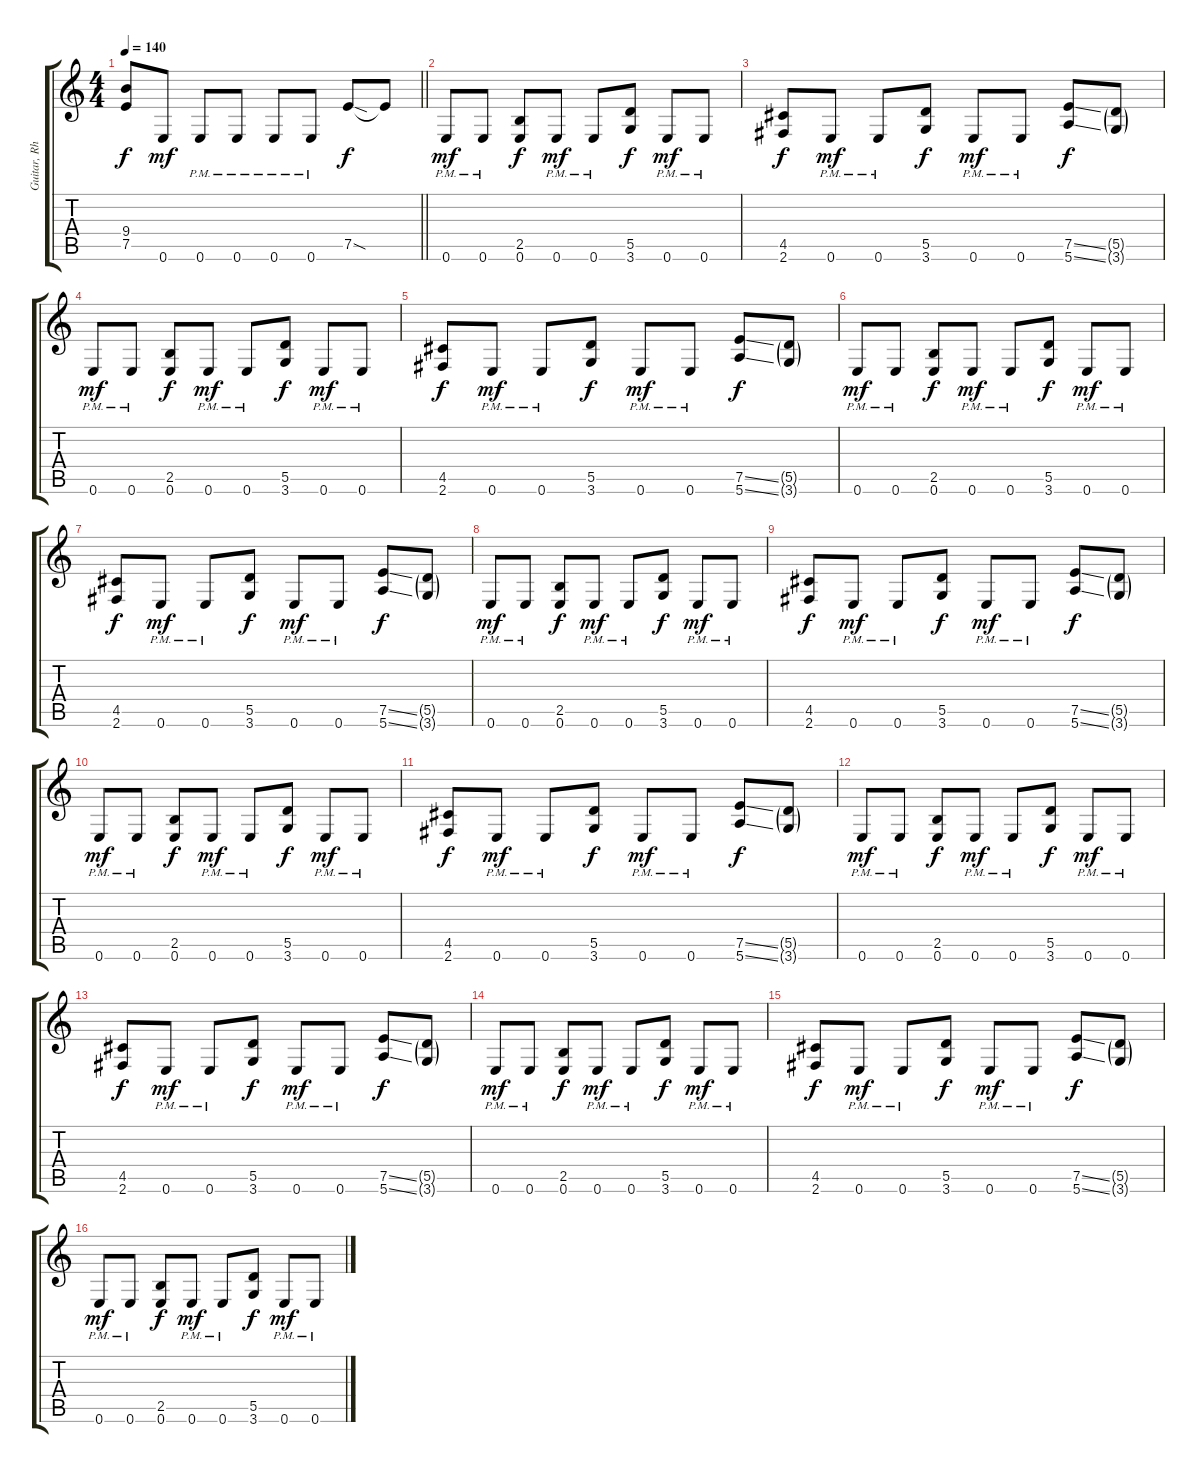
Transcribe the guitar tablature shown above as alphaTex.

\track ("Guitar, Rhythm" "Guitar, Rh") {instrument overdrivenguitar}
\staff {score tabs}
\tuning (E4 B3 G3 D3 A2 E2) {hide}
\ts (4 4)
\tempo 140
\clef g2
\barLineRight lightlight
\ks c
(9.4 7.5).8{dy f} 0.6.8{dy mf} 0.6{pm}.8 0.6{pm}.8 0.6{pm}.8 0.6{pm}.8 7.5{sod}.8{dy f} 7.5{t}.8 |
0.6{pm}.8{dy mf} 0.6{pm}.8 (2.5 0.6).8{dy f} 0.6{pm}.8{dy mf} 0.6{pm}.8 (5.5 3.6).8{dy f} 0.6{pm}.8{dy mf} 0.6{pm}.8 |
(4.5 2.6).8{dy f} 0.6{pm}.8{dy mf} 0.6{pm}.8 (5.5 3.6).8{dy f} 0.6{pm}.8{dy mf} 0.6{pm}.8 (7.5{ss} 5.6{ss}).8{dy f} (5.5{g} 3.6{g}).8 |
0.6{pm}.8{dy mf} 0.6{pm}.8 (2.5 0.6).8{dy f} 0.6{pm}.8{dy mf} 0.6{pm}.8 (5.5 3.6).8{dy f} 0.6{pm}.8{dy mf} 0.6{pm}.8 |
(4.5 2.6).8{dy f} 0.6{pm}.8{dy mf} 0.6{pm}.8 (5.5 3.6).8{dy f} 0.6{pm}.8{dy mf} 0.6{pm}.8 (7.5{ss} 5.6{ss}).8{dy f} (5.5{g} 3.6{g}).8 |
0.6{pm}.8{dy mf} 0.6{pm}.8 (2.5 0.6).8{dy f} 0.6{pm}.8{dy mf} 0.6{pm}.8 (5.5 3.6).8{dy f} 0.6{pm}.8{dy mf} 0.6{pm}.8 |
(4.5 2.6).8{dy f} 0.6{pm}.8{dy mf} 0.6{pm}.8 (5.5 3.6).8{dy f} 0.6{pm}.8{dy mf} 0.6{pm}.8 (7.5{ss} 5.6{ss}).8{dy f} (5.5{g} 3.6{g}).8 |
0.6{pm}.8{dy mf} 0.6{pm}.8 (2.5 0.6).8{dy f} 0.6{pm}.8{dy mf} 0.6{pm}.8 (5.5 3.6).8{dy f} 0.6{pm}.8{dy mf} 0.6{pm}.8 |
(4.5 2.6).8{dy f} 0.6{pm}.8{dy mf} 0.6{pm}.8 (5.5 3.6).8{dy f} 0.6{pm}.8{dy mf} 0.6{pm}.8 (7.5{ss} 5.6{ss}).8{dy f} (5.5{g} 3.6{g}).8 |
0.6{pm}.8{dy mf} 0.6{pm}.8 (2.5 0.6).8{dy f} 0.6{pm}.8{dy mf} 0.6{pm}.8 (5.5 3.6).8{dy f} 0.6{pm}.8{dy mf} 0.6{pm}.8 |
(4.5 2.6).8{dy f} 0.6{pm}.8{dy mf} 0.6{pm}.8 (5.5 3.6).8{dy f} 0.6{pm}.8{dy mf} 0.6{pm}.8 (7.5{ss} 5.6{ss}).8{dy f} (5.5{g} 3.6{g}).8 |
0.6{pm}.8{dy mf} 0.6{pm}.8 (2.5 0.6).8{dy f} 0.6{pm}.8{dy mf} 0.6{pm}.8 (5.5 3.6).8{dy f} 0.6{pm}.8{dy mf} 0.6{pm}.8 |
(4.5 2.6).8{dy f} 0.6{pm}.8{dy mf} 0.6{pm}.8 (5.5 3.6).8{dy f} 0.6{pm}.8{dy mf} 0.6{pm}.8 (7.5{ss} 5.6{ss}).8{dy f} (5.5{g} 3.6{g}).8 |
0.6{pm}.8{dy mf} 0.6{pm}.8 (2.5 0.6).8{dy f} 0.6{pm}.8{dy mf} 0.6{pm}.8 (5.5 3.6).8{dy f} 0.6{pm}.8{dy mf} 0.6{pm}.8 |
(4.5 2.6).8{dy f} 0.6{pm}.8{dy mf} 0.6{pm}.8 (5.5 3.6).8{dy f} 0.6{pm}.8{dy mf} 0.6{pm}.8 (7.5{ss} 5.6{ss}).8{dy f} (5.5{g} 3.6{g}).8 |
0.6{pm}.8{dy mf} 0.6{pm}.8 (2.5 0.6).8{dy f} 0.6{pm}.8{dy mf} 0.6{pm}.8 (5.5 3.6).8{dy f} 0.6{pm}.8{dy mf} 0.6{pm}.8
